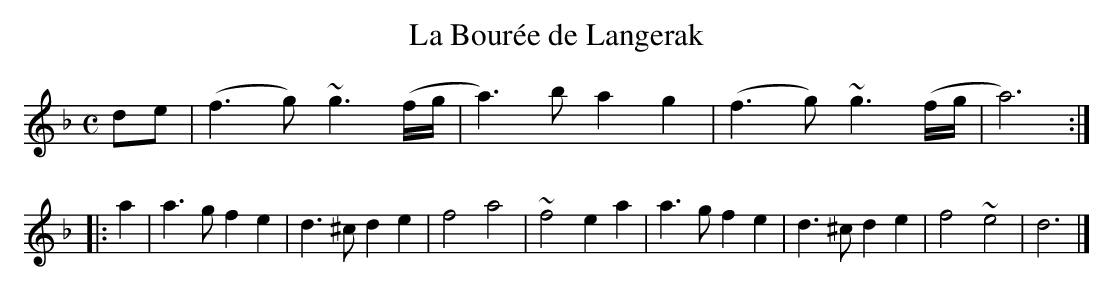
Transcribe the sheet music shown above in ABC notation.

X:1
T:La Bour\'ee de Langerak
M:C
K:Dmin
de|(f3g)~g3(f/g/|a3)ba2g2|(f3g)~g3(f/g/|a6):|
|:a2|a3gf2e2|d3^cd2e2|f4a4|~f4e2a2|a3gf2e2|d3^cd2e2|f4~e4|d6|]
